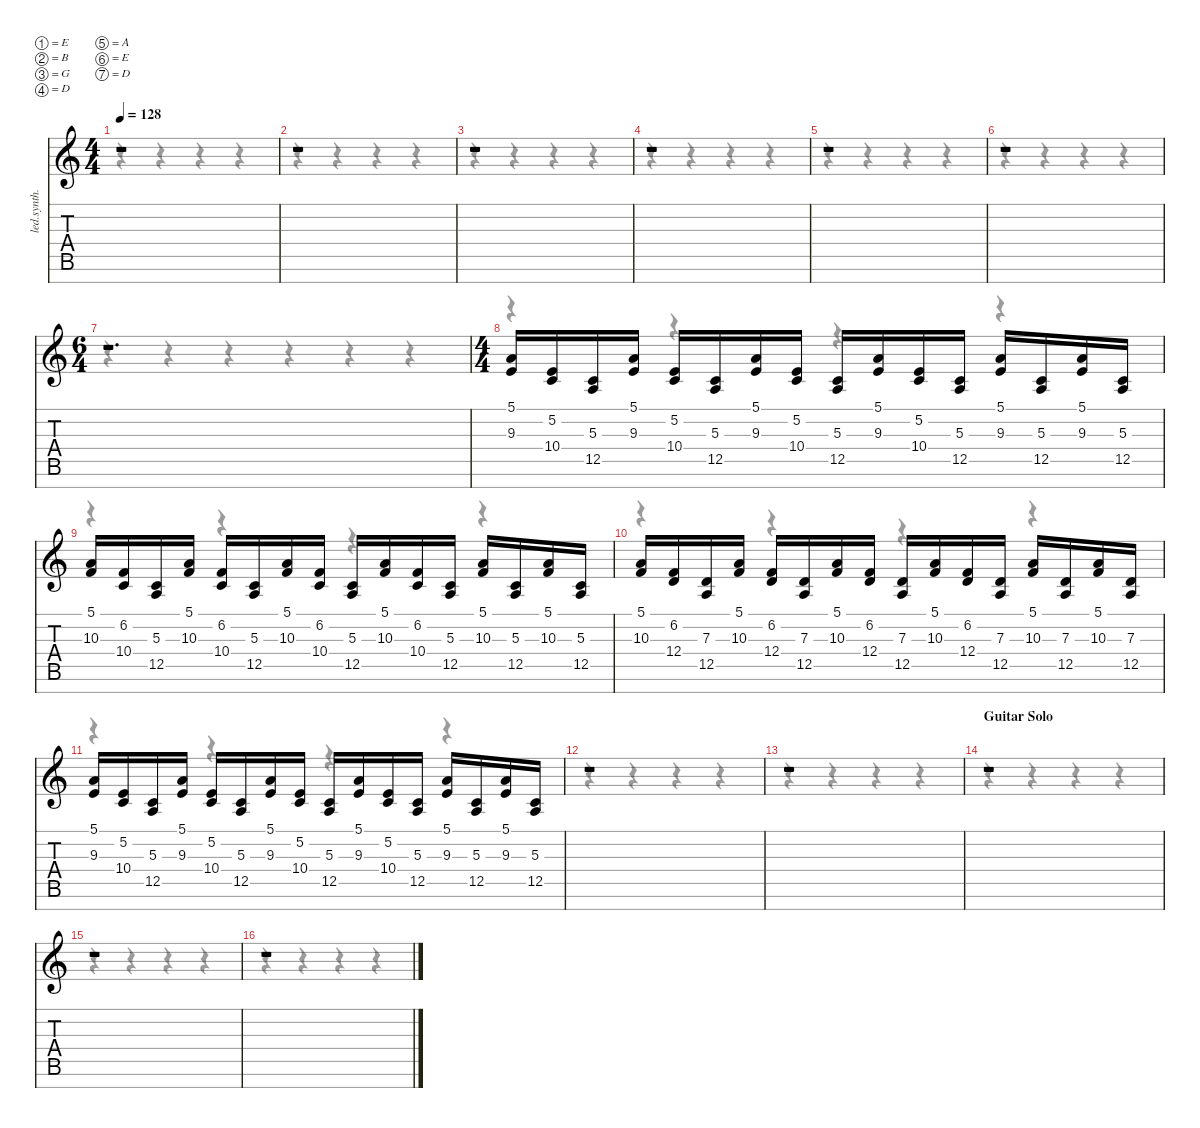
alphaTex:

\defaultSystemsLayout 4
\hideDynamics
\bracketExtendMode nobrackets
\track ("Keys 4" "led.synth.") {instrument lead2sawtooth}
\staff {score tabs}
\tuning (E4 B3 G3 D3 A2 E2 D1)
\voice
\ts (4 4)
\tempo 128
\clef g2
\ks c
r.1{dy f} |
r.1 |
r.1 |
r.1 |
r.1 |
r.1 |
\ts (6 4)
\beaming (8 3 3 3 3)
r.1{d} |
\ts (4 4)
\beaming (8 2 2 2 2)
(5.1 9.3).16 (5.2 10.4).16 (5.3 12.5).16 (5.1 9.3).16 (5.2 10.4).16 (5.3 12.5).16 (5.1 9.3).16 (5.2 10.4).16 (5.3 12.5).16 (5.1 9.3).16 (5.2 10.4).16 (5.3 12.5).16 (5.1 9.3).16 (5.3 12.5).16 (5.1 9.3).16 (5.3 12.5).16 |
(5.1 10.3).16 (6.2 10.4).16 (5.3 12.5).16 (5.1 10.3).16 (6.2 10.4).16 (5.3 12.5).16 (5.1 10.3).16 (6.2 10.4).16 (5.3 12.5).16 (5.1 10.3).16 (6.2 10.4).16 (5.3 12.5).16 (5.1 10.3).16 (5.3 12.5).16 (5.1 10.3).16 (5.3 12.5).16 |
(5.1 10.3).16 (6.2 12.4).16 (7.3 12.5).16 (5.1 10.3).16 (6.2 12.4).16 (7.3 12.5).16 (5.1 10.3).16 (6.2 12.4).16 (7.3 12.5).16 (5.1 10.3).16 (6.2 12.4).16 (7.3 12.5).16 (5.1 10.3).16 (7.3 12.5).16 (5.1 10.3).16 (7.3 12.5).16 |
(5.1 9.3).16 (5.2 10.4).16 (5.3 12.5).16 (5.1 9.3).16 (5.2 10.4).16 (5.3 12.5).16 (5.1 9.3).16 (5.2 10.4).16 (5.3 12.5).16 (5.1 9.3).16 (5.2 10.4).16 (5.3 12.5).16 (5.1 9.3).16 (5.3 12.5).16 (5.1 9.3).16 (5.3 12.5).16 |
r.1 |
r.1 |
\section ("" "Guitar Solo")
r.1 |
r.1 |
r.1
\voice
\clef g2
\ottava regular
\simile none
\ks c
r.4{dy mf} r.4 r.4 r.4 |
r.4 r.4 r.4 r.4 |
r.4 r.4 r.4 r.4 |
r.4 r.4 r.4 r.4 |
r.4 r.4 r.4 r.4 |
r.4 r.4 r.4 r.4 |
r.4 r.4 r.4 r.4 r.4 r.4 |
r.4 r.4 r.4 r.4 |
r.4 r.4 r.4 r.4 |
r.4 r.4 r.4 r.4 |
r.4 r.4 r.4 r.4 |
r.4 r.4 r.4 r.4 |
r.4 r.4 r.4 r.4 |
r.4 r.4 r.4 r.4 |
r.4 r.4 r.4 r.4 |
r.4 r.4 r.4 r.4
